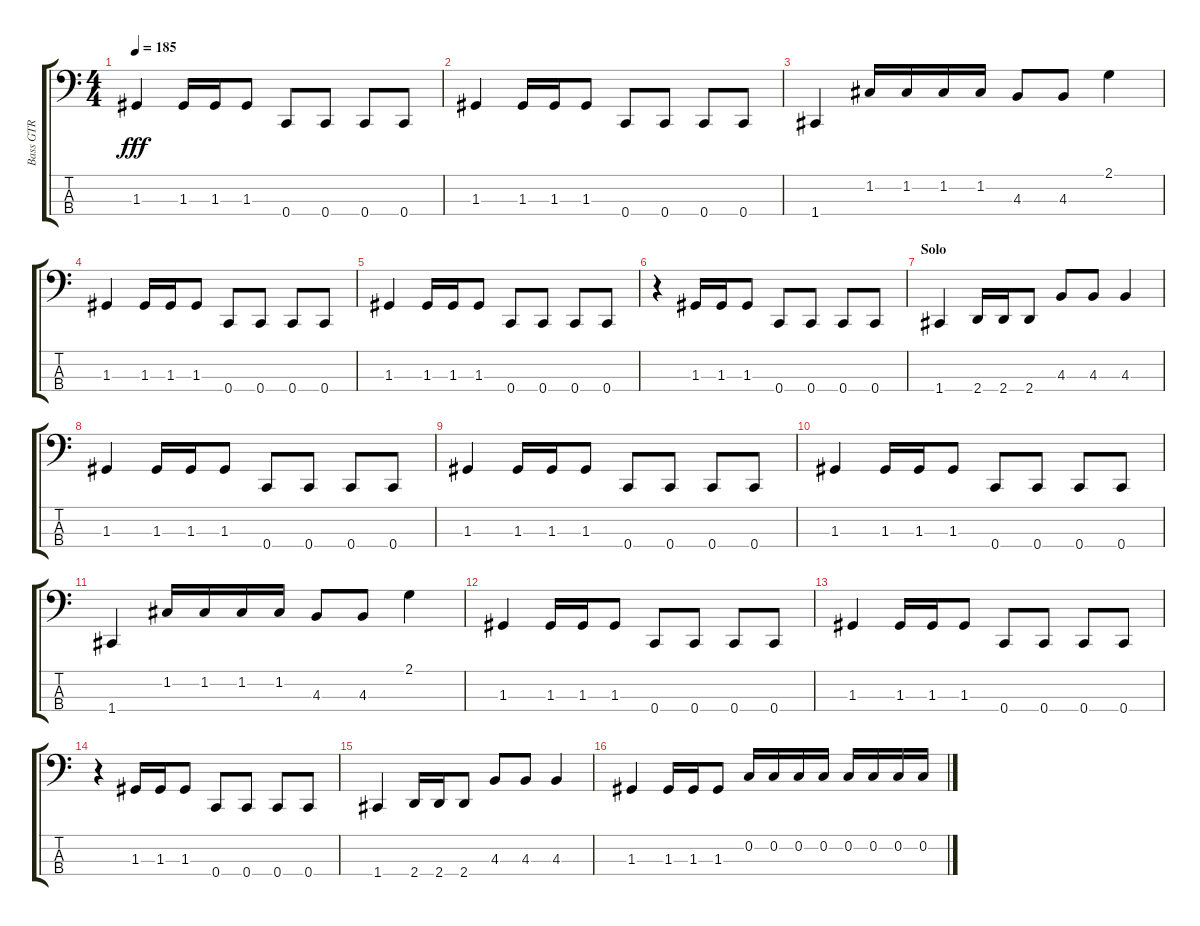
\track ("Bass GTR" "Bass GTR") {instrument electricbassfinger}
\staff {score tabs}
\tuning (F2 C2 G1 C1) {hide}
\ts (4 4)
\tempo 185
\clef f4
\ks aminor
1.3.4{dy fff} 1.3.16 1.3.16 1.3.8 0.4.8 0.4.8 0.4.8 0.4.8 |
1.3.4 1.3.16 1.3.16 1.3.8 0.4.8 0.4.8 0.4.8 0.4.8 |
1.4.4 1.2.16 1.2.16 1.2.16 1.2.16 4.3.8 4.3.8 2.1.4 |
1.3.4 1.3.16 1.3.16 1.3.8 0.4.8 0.4.8 0.4.8 0.4.8 |
1.3.4 1.3.16 1.3.16 1.3.8 0.4.8 0.4.8 0.4.8 0.4.8 |
r.4 1.3.16 1.3.16 1.3.8 0.4.8 0.4.8 0.4.8 0.4.8 |
\section ("" "Solo")
1.4.4 2.4.16 2.4.16 2.4.8 4.3.8 4.3.8 4.3.4 |
1.3.4 1.3.16 1.3.16 1.3.8 0.4.8 0.4.8 0.4.8 0.4.8 |
1.3.4 1.3.16 1.3.16 1.3.8 0.4.8 0.4.8 0.4.8 0.4.8 |
1.3.4 1.3.16 1.3.16 1.3.8 0.4.8 0.4.8 0.4.8 0.4.8 |
1.4.4 1.2.16 1.2.16 1.2.16 1.2.16 4.3.8 4.3.8 2.1.4 |
1.3.4 1.3.16 1.3.16 1.3.8 0.4.8 0.4.8 0.4.8 0.4.8 |
1.3.4 1.3.16 1.3.16 1.3.8 0.4.8 0.4.8 0.4.8 0.4.8 |
r.4 1.3.16 1.3.16 1.3.8 0.4.8 0.4.8 0.4.8 0.4.8 |
1.4.4 2.4.16 2.4.16 2.4.8 4.3.8 4.3.8 4.3.4 |
1.3.4 1.3.16 1.3.16 1.3.8 0.2.16 0.2.16 0.2.16 0.2.16 0.2.16 0.2.16 0.2.16 0.2.16
